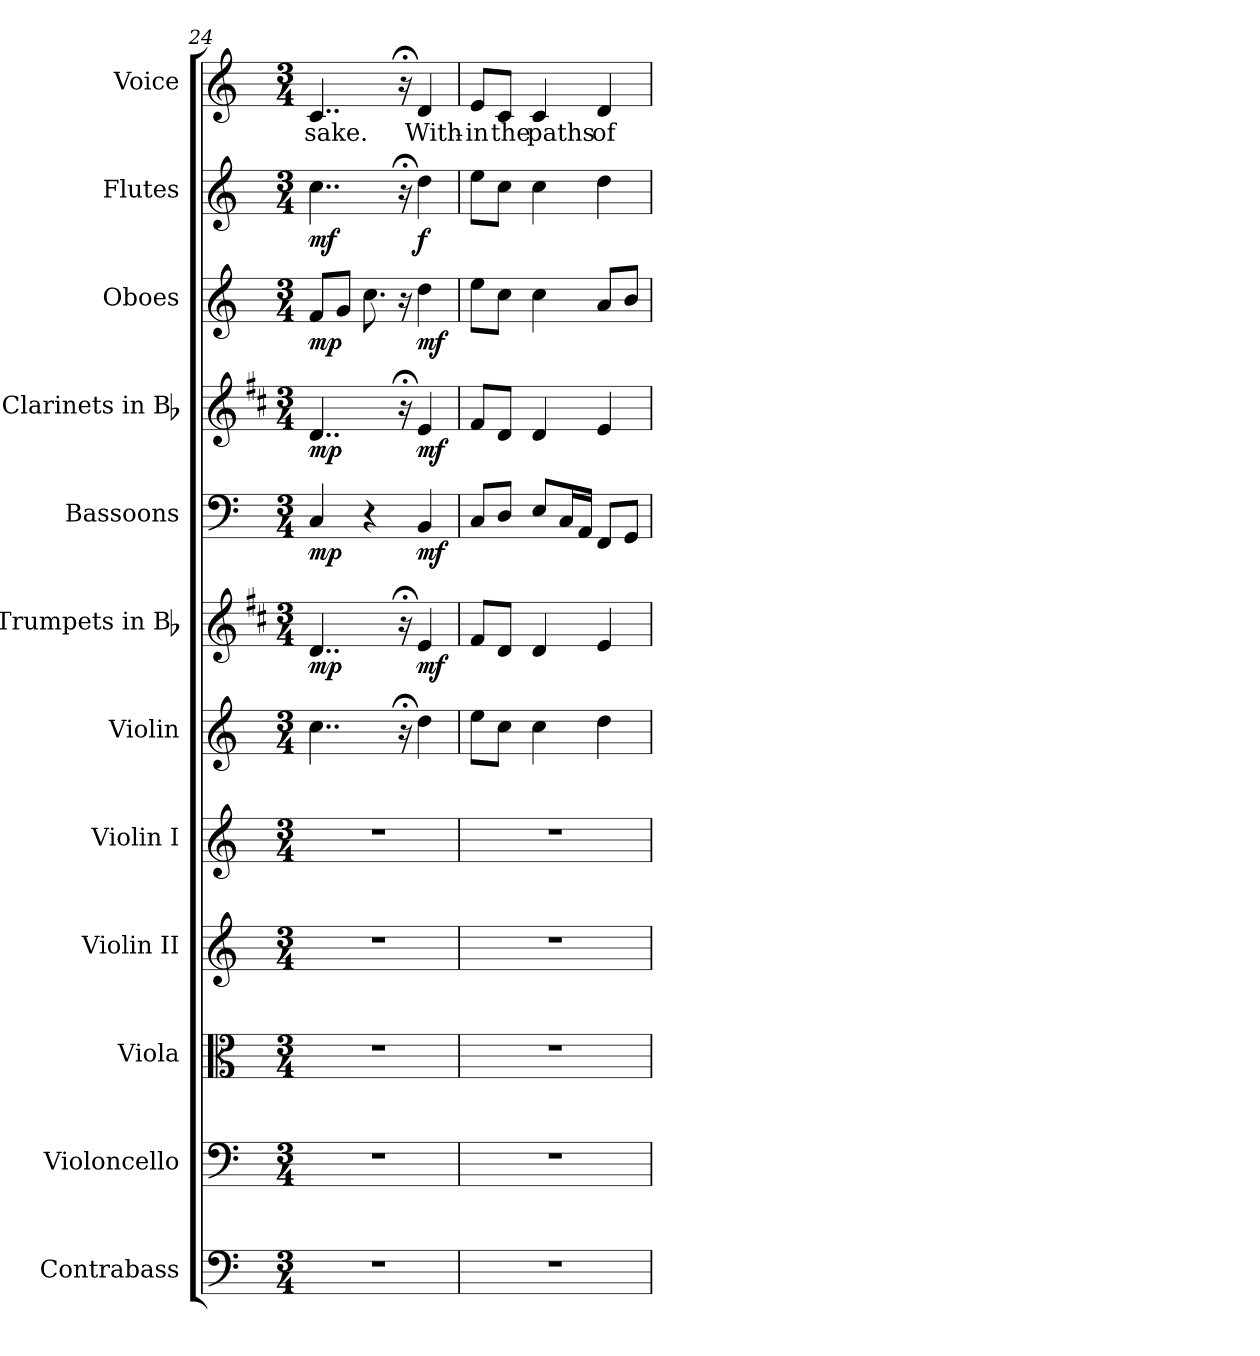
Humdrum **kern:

**kern	**kern	**kern	**kern	**kern	**kern	**kern	**dynam	**kern	**dynam	**kern	**dynam	**kern	**dynam	**kern	**dynam	**kern	**text
*part12	*part11	*part10	*part9	*part8	*part7	*part6	*part6	*part5	*part5	*part4	*part4	*part3	*part3	*part2	*part2	*part1	*part1
*staff12	*staff11	*staff10	*staff9	*staff8	*staff7	*staff6	*staff6	*staff5	*staff5	*staff4	*staff4	*staff3	*staff3	*staff2	*staff2	*staff1	*staff1
*I"Contrabass	*I"Violoncello	*I"Viola	*I"Violin II	*I"Violin I	*I"Violin	*I"Trumpets in Bb	*	*I"Bassoons	*	*I"Clarinets in Bb	*	*I"Oboes	*	*I"Flutes	*	*I"Voice	*
*I'Cb.	*I'Vc.	*I'Vla.	*I'Vln. II	*I'Vln. I	*I'Vln.	*I'Tpt.	*	*I'Bsn.	*	*I'Cl.	*	*I'Ob.	*	*I'Fl.	*	*I'Voice	*
*clefF4	*clefF4	*clefC3	*clefG2	*clefG2	*clefG2	*clefG2	*	*clefF4	*	*clefG2	*	*clefG2	*	*clefG2	*	*clefG2	*
*ITrd7c12	*	*	*	*	*	*ITrd1c2	*	*	*	*ITrd1c2	*	*	*	*	*	*	*
*k[]	*k[]	*k[]	*k[]	*k[]	*k[]	*k[]	*	*k[]	*	*k[]	*	*k[]	*	*k[]	*	*k[]	*
*C:	*C:	*C:	*C:	*C:	*C:	*C:	*	*C:	*	*C:	*	*C:	*	*C:	*	*C:	*
*M3/4	*M3/4	*M3/4	*M3/4	*M3/4	*M3/4	*M3/4	*	*M3/4	*	*M3/4	*	*M3/4	*	*M3/4	*	*M3/4	*
=24	=24	=24	=24	=24	=24	=24	=24	=24	=24	=24	=24	=24	=24	=24	=24	=24	=24
!LO:N:vis=1	!LO:N:vis=1	!LO:N:vis=1	!LO:N:vis=1	!LO:N:vis=1	!	!	!	!	!	!	!	!	!	!	!	!	!
!	!	!	!	!	!	!	!	!	!	!	!	!	!	!	!	!	!LO:LY:b:color=#000000
2.r	2.r	2.r	2.r	2.r	4..cci\	4..ci/	mp	4Ci/	mp	4..ci/	mp	8fi/L	mp	4..cci\	mf	4..ci/	sake.
.	.	.	.	.	.	.	.	.	.	.	.	8gi/J	.	.	.	.	.
.	.	.	.	.	.	.	.	4r	.	.	.	8.cci\	.	.	.	.	.
.	.	.	.	.	16r;	16r;	.	.	.	16r;	.	16r	.	16r;	.	16r;	.
!	!	!	!	!	!	!	!	!	!	!	!	!	!	!	!	!	!LO:LY:b:color=#000000
.	.	.	.	.	4ddi\	4di/	mf	4BBi/	mf	4di/	mf	4ddi\	mf	4ddi\	f	4di/	With-
=25	=25	=25	=25	=25	=25	=25	=25	=25	=25	=25	=25	=25	=25	=25	=25	=25	=25
!LO:N:vis=1	!LO:N:vis=1	!LO:N:vis=1	!LO:N:vis=1	!LO:N:vis=1	!	!	!	!	!	!	!	!	!	!	!	!	!
!	!	!	!	!	!	!	!	!	!	!	!	!	!	!	!	!	!LO:LY:b:color=#000000
2.r	2.r	2.r	2.r	2.r	8eei\L	8ei/L	.	8Ci/L	.	8ei/L	.	8eei\L	.	8eei\L	.	8ei/L	-in
!	!	!	!	!	!	!	!	!	!	!	!	!	!	!	!	!	!LO:LY:b:color=#000000
.	.	.	.	.	8cci\J	8ci/J	.	8Di/J	.	8ci/J	.	8cci\J	.	8cci\J	.	8ci/J	the
!	!	!	!	!	!	!	!	!	!	!	!	!	!	!	!	!	!LO:LY:b:color=#000000
.	.	.	.	.	4cci\	4ci/	.	8Ei/L	.	4ci/	.	4cci\	.	4cci\	.	4ci/	paths
.	.	.	.	.	.	.	.	16Ci/L	.	.	.	.	.	.	.	.	.
.	.	.	.	.	.	.	.	16AAi/JJ	.	.	.	.	.	.	.	.	.
!	!	!	!	!	!	!	!	!	!	!	!	!	!	!	!	!	!LO:LY:b:color=#000000
.	.	.	.	.	4ddi\	4di/	.	8FFi/L	.	4di/	.	8ai/L	.	4ddi\	.	4di/	of
.	.	.	.	.	.	.	.	8GGi/J	.	.	.	8bi/J	.	.	.	.	.
=	=	=	=	=	=	=	=	=	=	=	=	=	=	=	=	=	=
*-	*-	*-	*-	*-	*-	*-	*-	*-	*-	*-	*-	*-	*-	*-	*-	*-	*-
